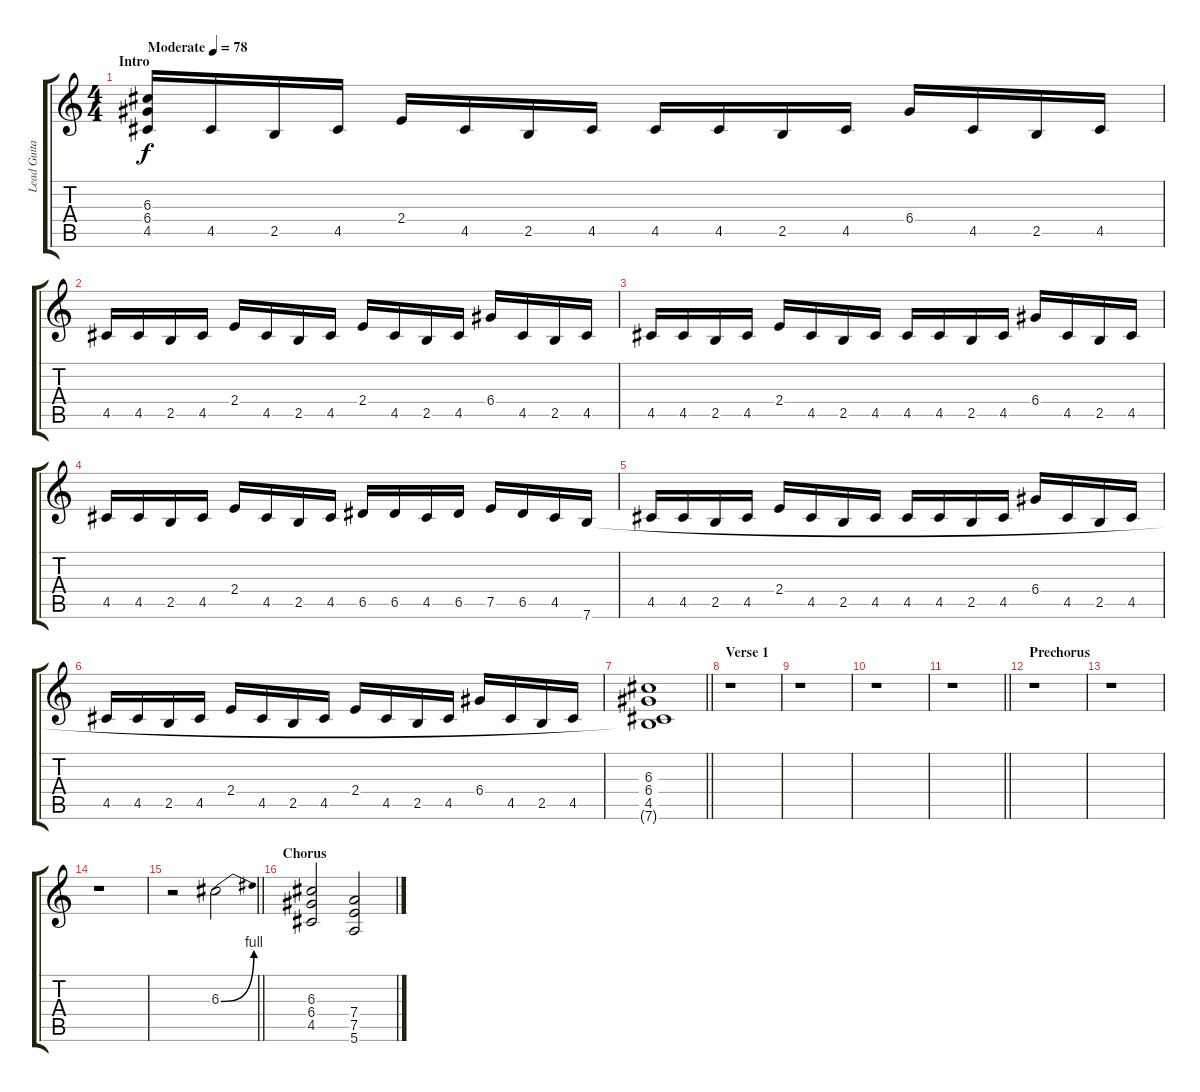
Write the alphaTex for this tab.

\track ("Lead Guitar" "Lead Guita") {instrument overdrivenguitar}
\staff {score tabs}
\tuning (E4 B3 G3 D3 A2 E2) {hide}
\ts (4 4)
\section ("" "Intro")
\tempo (78 "Moderate")
\clef g2
\ks c
(6.3 6.4 4.5).16{dy f instrument overdrivenguitar} 4.5.16 2.5.16 4.5.16 2.4.16 4.5.16 2.5.16 4.5.16 4.5.16 4.5.16 2.5.16 4.5.16 6.4.16 4.5.16 2.5.16 4.5.16 |
4.5.16 4.5.16 2.5.16 4.5.16 2.4.16 4.5.16 2.5.16 4.5.16 2.4.16 4.5.16 2.5.16 4.5.16 6.4.16 4.5.16 2.5.16 4.5.16 |
4.5.16 4.5.16 2.5.16 4.5.16 2.4.16 4.5.16 2.5.16 4.5.16 4.5.16 4.5.16 2.5.16 4.5.16 6.4.16 4.5.16 2.5.16 4.5.16 |
4.5.16 4.5.16 2.5.16 4.5.16 2.4.16 4.5.16 2.5.16 4.5.16 6.5.16 6.5.16 4.5.16 6.5.16 7.5.16 6.5.16 4.5.16 7.6.16 |
4.5.16 4.5.16 2.5.16 4.5.16 2.4.16 4.5.16 2.5.16 4.5.16 4.5.16 4.5.16 2.5.16 4.5.16 6.4.16 4.5.16 2.5.16 4.5.16 |
4.5.16 4.5.16 2.5.16 4.5.16 2.4.16 4.5.16 2.5.16 4.5.16 2.4.16 4.5.16 2.5.16 4.5.16 6.4.16 4.5.16 2.5.16 4.5.16 |
\barLineRight lightlight
(6.3 6.4 4.5 7.6{t}).1 |
\section ("" "Verse 1")
r.1 |
r.1 |
r.1 |
\barLineRight lightlight
r.1 |
\section ("" "Prechorus")
r.1 |
r.1 |
r.1 |
\barLineRight lightlight
r.2 6.3{be (bend 0 0 60 4)}.2 |
\section ("" "Chorus")
(6.3 6.4 4.5).2 (7.4 7.5 5.6).2
